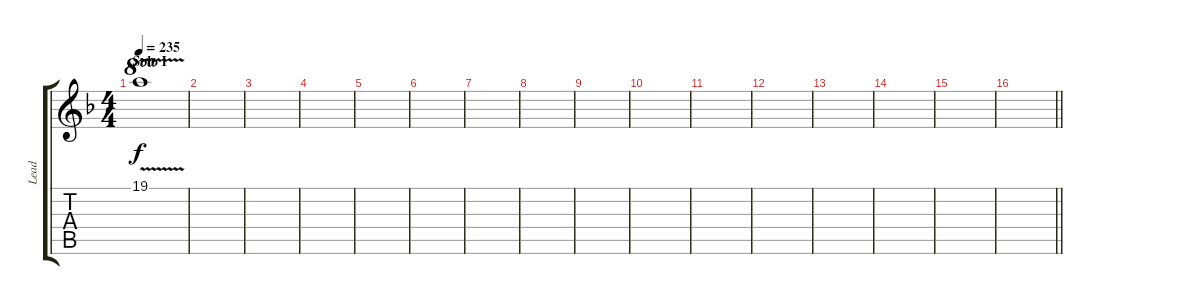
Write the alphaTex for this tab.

\track ("Lead" "Lead") {instrument distortionguitar}
\staff {score tabs}
\tuning (D4 A3 F3 C3 G2 D2) {hide}
\ts (4 4)
\section ("" "Solo I")
\tempo 235
\clef g2
\ks f
19.1{v}.1{ot 8va dy f} |
|
|
|
|
|
|
|
|
|
|
|
|
|
|
\barLineRight lightlight
